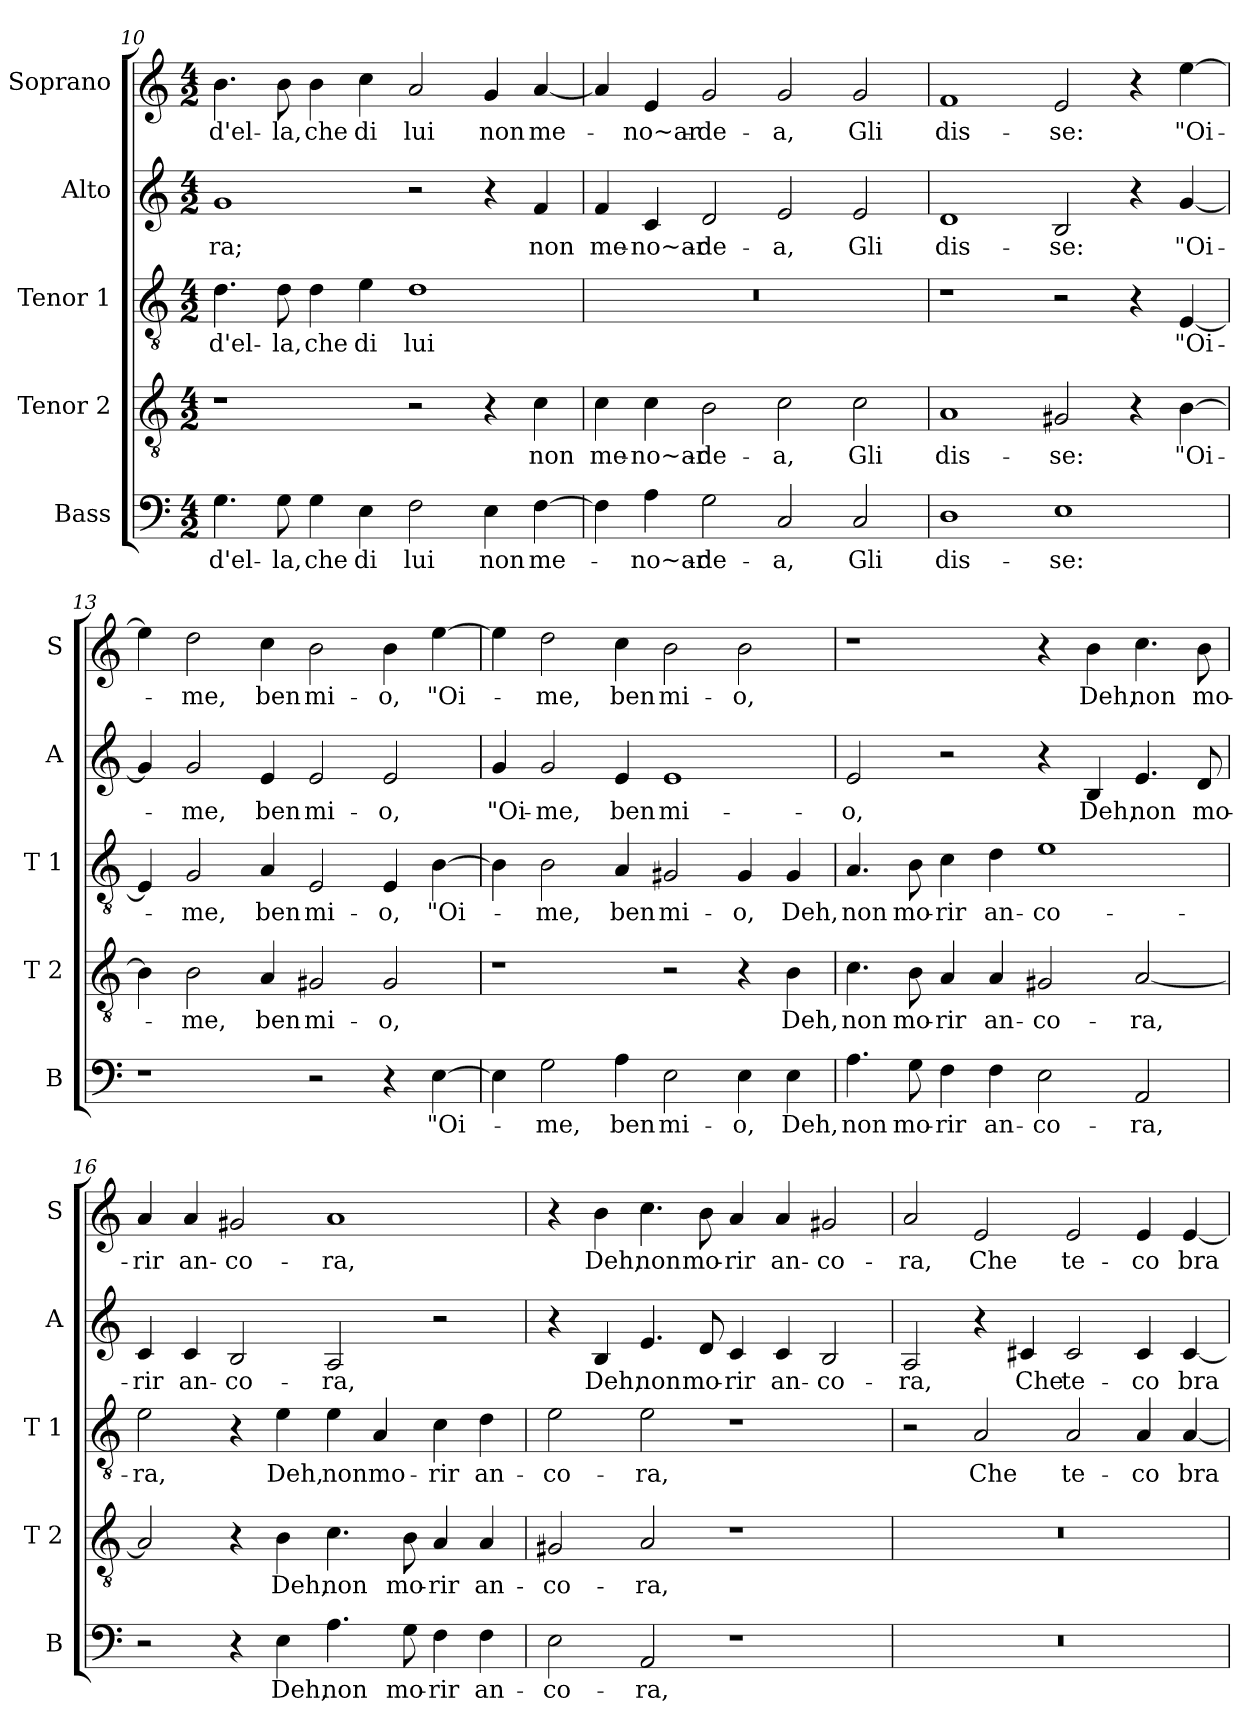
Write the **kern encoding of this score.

**kern	**text	**kern	**text	**kern	**text	**kern	**text	**kern	**text
*part5	*part5	*part4	*part4	*part3	*part3	*part2	*part2	*part1	*part1
*staff5	*staff5	*staff4	*staff4	*staff3	*staff3	*staff2	*staff2	*staff1	*staff1
*I"Bass	*	*I"Tenor 2	*	*I"Tenor 1	*	*I"Alto	*	*I"Soprano	*
*I'B	*	*I'T 2	*	*I'T 1	*	*I'A	*	*I'S	*
*clefF4	*	*clefGv2	*	*clefGv2	*	*clefG2	*	*clefG2	*
*k[]	*	*k[]	*	*k[]	*	*k[]	*	*k[]	*
*C:	*	*C:	*	*C:	*	*C:	*	*C:	*
*M4/2	*	*M4/2	*	*M4/2	*	*M4/2	*	*M4/2	*
=10	=10	=10	=10	=10	=10	=10	=10	=10	=10
4.G\	-d'el-	1r	.	4.d\	-d'el-	1g	-ra;	4.b\	-d'el-
8G\	-la,	.	.	8d\	-la,	.	.	8b\	-la,
4G\	che	.	.	4d\	che	.	.	4b\	che
4E\	di	.	.	4e\	di	.	.	4cc\	di
2F\	lui	2r	.	1d	lui	2r	.	2a/	lui
4E\	non	4r	.	.	.	4r	.	4g/	non
[4F\	me-	4c\	non	.	.	4f/	non	[4a/	me-
!!LO:PB:g=z
=11	=11	=11	=11	=11	=11	=11	=11	=11	=11
4F\]	.	4c\	me-	0r	.	4f/	me-	4a/]	.
4A\	-no~ar-	4c\	-no~ar-	.	.	4c/	-no~ar-	4e/	-no~ar-
2G\	-de-	2B\	-de-	.	.	2d/	-de-	2g/	-de-
2C/	-a,	2c\	-a,	.	.	2e/	-a,	2g/	-a,
2C/	Gli	2c\	Gli	.	.	2e/	Gli	2g/	Gli
=12	=12	=12	=12	=12	=12	=12	=12	=12	=12
1D	dis-	1A	dis-	1r	.	1d	dis-	1f	dis-
1E	-se:	2G#X/	-se:	2r	.	2B/	-se:	2e/	-se:
.	.	4r	.	4r	.	4r	.	4r	.
.	.	[4B\	"Oi-	[4E/	"Oi-	[4g/	"Oi-	[4ee\	"Oi-
=13	=13	=13	=13	=13	=13	=13	=13	=13	=13
1r	.	4B\]	.	4E/]	.	4g/]	.	4ee\]	.
.	.	2B\	-me,	2G/	-me,	2g/	-me,	2dd\	-me,
.	.	4A/	ben	4A/	ben	4e/	ben	4cc\	ben
2r	.	2G#X/	mi-	2E/	mi-	2e/	mi-	2b\	mi-
4r	.	2G#/	-o,	4E/	-o,	2e/	-o,	4b\	-o,
[4E\	"Oi-	.	.	[4B\	"Oi-	.	.	[4ee\	"Oi-
!!LO:LB:g=z
=14	=14	=14	=14	=14	=14	=14	=14	=14	=14
4E\]	.	1r	.	4B\]	.	4g/	"Oi-	4ee\]	.
2G\	-me,	.	.	2B\	-me,	2g/	-me,	2dd\	-me,
4A\	ben	.	.	4A/	ben	4e/	ben	4cc\	ben
2E\	mi-	2r	.	2G#X/	mi-	1e	mi-	2b\	mi-
4E\	-o,	4r	.	4G#/	-o,	.	.	2b\	-o,
4E\	Deh,	4B\	Deh,	4G#/	Deh,	.	.	.	.
=15	=15	=15	=15	=15	=15	=15	=15	=15	=15
4.A\	non	4.c\	non	4.A/	non	2e/	-o,	1r	.
8G\	mo-	8B\	mo-	8B\	mo-	.	.	.	.
4F\	-rir	4A/	-rir	4c\	-rir	2r	.	.	.
4F\	an-	4A/	an-	4d\	an-	.	.	.	.
2E\	-co-	2G#X/	-co-	1e	-co-	4r	.	4r	.
.	.	.	.	.	.	4B/	Deh,	4b\	Deh,
2AA/	-ra,	[2A/	-ra,	.	.	4.e/	non	4.cc\	non
.	.	.	.	.	.	8d/	mo-	8b\	mo-
=16	=16	=16	=16	=16	=16	=16	=16	=16	=16
2r	.	2A/]	.	2e\	-ra,	4c/	-rir	4a/	-rir
.	.	.	.	.	.	4c/	an-	4a/	an-
4r	.	4r	.	4r	.	2B/	-co-	2g#X/	-co-
4E\	Deh,	4B\	Deh,	4e\	Deh,	.	.	.	.
4.A\	non	4.c\	non	4e\	non	2A/	-ra,	1a	-ra,
.	.	.	.	4A/	mo-	.	.	.	.
8G\	mo-	8B\	mo-	.	.	.	.	.	.
4F\	-rir	4A/	-rir	4c\	-rir	2r	.	.	.
4F\	an-	4A/	an-	4d\	an-	.	.	.	.
!!LO:LB:g=z
=17	=17	=17	=17	=17	=17	=17	=17	=17	=17
2E\	-co-	2G#X/	-co-	2e\	-co-	4r	.	4r	.
.	.	.	.	.	.	4B/	Deh,	4b\	Deh,
2AA/	-ra,	2A/	-ra,	2e\	-ra,	4.e/	non	4.cc\	non
.	.	.	.	.	.	8d/	mo-	8b\	mo-
1r	.	1r	.	1r	.	4c/	-rir	4a/	-rir
.	.	.	.	.	.	4c/	an-	4a/	an-
.	.	.	.	.	.	2B/	-co-	2g#X/	-co-
=18	=18	=18	=18	=18	=18	=18	=18	=18	=18
0r	.	0r	.	2r	.	2A/	-ra,	2a/	-ra,
.	.	.	.	2A/	Che	4r	.	2e/	Che
.	.	.	.	.	.	4c#X/	Che	.	.
.	.	.	.	2A/	te-	2c#/	te-	2e/	te-
.	.	.	.	4A/	-co	4c#/	-co	4e/	-co
.	.	.	.	[4A/	bra-	[4c#/	bra-	[4e/	bra-
=	=	=	=	=	=	=	=	=	=
*-	*-	*-	*-	*-	*-	*-	*-	*-	*-
